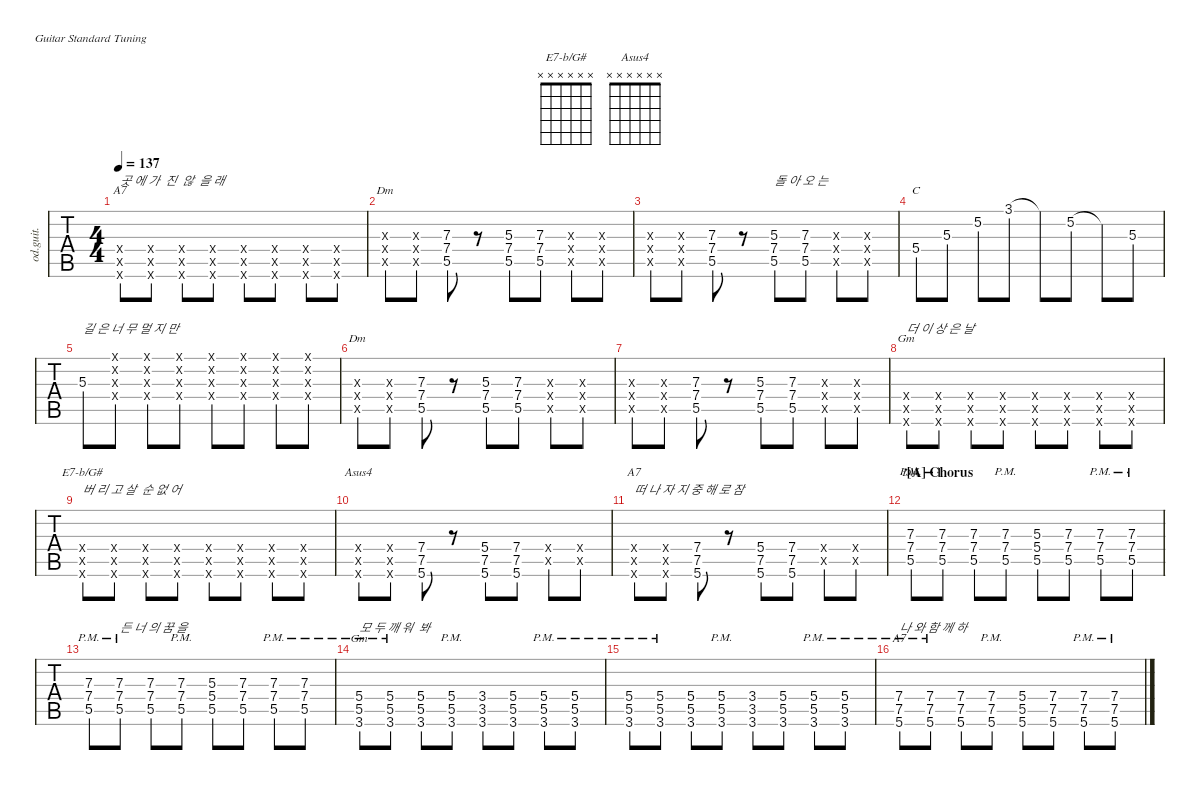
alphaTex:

\defaultSystemsLayout 4
\hideDynamics
\bracketExtendMode nobrackets
\track ("Guitar3" "od.guit.") {instrument overdrivenguitar}
\staff {tabs}
\tuning (E4 B3 G3 D3 A2 E2)
\chord ("Dm" x x x x x x)
\chord ("A7" x x x x x x)
\chord ("Gm" x x x x x x)
\chord ("C" x x x 5 x x) {showdiagram false showfingering false}
\chord ("E7-b/G#" x x x x x x)
\chord ("Asus4" x x x x x x)
\chord ("Dm" x x 7 7 5 x) {firstfret 5 showdiagram false showfingering false}
\chord ("Gm" x x x 5 5 3) {showdiagram false showfingering false}
\chord ("A7" x x x 7 7 5) {firstfret 5 showdiagram false showfingering false}
\ts (4 4)
\tempo 137
\clef g2
\ks f
(7.5{x acc forcenatural} 7.4{x acc forcenatural} 5.6{x acc forcenatural}).8{ch "A7" txt "곳 에 가  진  않  을 래" dy mf} (7.5{x acc forcenatural} 7.4{x acc forcenatural} 5.6{x acc forcenatural}).8 (7.5{x acc forcenatural} 7.4{x acc forcenatural} 5.6{x acc forcenatural}).8 (7.5{x acc forcenatural} 7.4{x acc forcenatural} 5.6{x acc forcenatural}).8 (7.5{x acc forcenatural} 7.4{x acc forcenatural} 5.6{x acc forcenatural}).8 (7.5{x acc forcenatural} 7.4{x acc forcenatural} 5.6{x acc forcenatural}).8 (7.5{x acc forcenatural} 7.4{x acc forcenatural} 5.6{x acc forcenatural}).8 (7.5{x acc forcenatural} 7.4{x acc forcenatural} 5.6{x acc forcenatural}).8 |
(5.5{x acc forcenatural} 7.4{x acc forcenatural} 7.3{x acc forcenatural}).8{ch "Dm"} (5.5{x acc forcenatural} 7.4{x acc forcenatural} 7.3{x acc forcenatural}).8 (5.5{acc forcenatural} 7.4{acc forcenatural} 7.3{acc forcenatural}).8 r.8 (5.5{acc forcenatural} 7.4{acc forcenatural} 5.3{acc forcenatural}).8 (5.5{acc forcenatural} 7.4{acc forcenatural} 7.3{acc forcenatural}).8 (0.3{x acc forcenatural} 0.4{x acc forcenatural} 0.5{x acc forcenatural}).8 (0.5{x acc forcenatural} 0.4{x acc forcenatural} 0.3{x acc forcenatural}).8 |
(5.5{x acc forcenatural} 7.4{x acc forcenatural} 7.3{x acc forcenatural}).8 (5.5{x acc forcenatural} 7.4{x acc forcenatural} 7.3{x acc forcenatural}).8 (5.5{acc forcenatural} 7.4{acc forcenatural} 7.3{acc forcenatural}).8 r.8 (5.5{acc forcenatural} 7.4{acc forcenatural} 5.3{acc forcenatural}).8{txt "돌 아 오 는"} (5.5{acc forcenatural} 7.4{acc forcenatural} 7.3{acc forcenatural}).8 (0.3{x acc forcenatural} 0.4{x acc forcenatural} 0.5{x acc forcenatural}).8 (0.5{x acc forcenatural} 0.4{x acc forcenatural} 0.3{x acc forcenatural}).8 |
5.4{acc forcenatural}.8{ch "C"} 5.3{acc forcenatural}.8 5.2{acc forcenatural}.8 3.1{acc forcenatural}.8 3.1{t acc forcenatural}.8 5.2{acc forcenatural}.8 5.2{t acc forcenatural}.8 5.3{acc forcenatural}.8 |
5.3{acc forcenatural}.8{txt "길 은 너 무 멀 지 만"} (0.4{x acc forcenatural} 0.3{x acc forcenatural} 0.2{x acc forcenatural} 0.1{x acc forcenatural}).8 (0.4{x acc forcenatural} 0.3{x acc forcenatural} 0.2{x acc forcenatural} 0.1{x acc forcenatural}).8 (0.4{x acc forcenatural} 0.3{x acc forcenatural} 0.2{x acc forcenatural} 0.1{x acc forcenatural}).8 (0.4{x acc forcenatural} 0.3{x acc forcenatural} 0.2{x acc forcenatural} 0.1{x acc forcenatural}).8 (0.4{x acc forcenatural} 0.3{x acc forcenatural} 0.2{x acc forcenatural} 0.1{x acc forcenatural}).8 (0.4{x acc forcenatural} 0.3{x acc forcenatural} 0.2{x acc forcenatural} 0.1{x acc forcenatural}).8 (0.4{x acc forcenatural} 0.3{x acc forcenatural} 0.2{x acc forcenatural} 0.1{x acc forcenatural}).8 |
(5.5{x acc forcenatural} 7.4{x acc forcenatural} 7.3{x acc forcenatural}).8{ch "Dm"} (5.5{x acc forcenatural} 7.4{x acc forcenatural} 7.3{x acc forcenatural}).8 (5.5{acc forcenatural} 7.4{acc forcenatural} 7.3{acc forcenatural}).8 r.8 (5.5{acc forcenatural} 7.4{acc forcenatural} 5.3{acc forcenatural}).8 (5.5{acc forcenatural} 7.4{acc forcenatural} 7.3{acc forcenatural}).8 (0.3{x acc forcenatural} 0.4{x acc forcenatural} 0.5{x acc forcenatural}).8 (0.5{x acc forcenatural} 0.4{x acc forcenatural} 0.3{x acc forcenatural}).8 |
(5.5{x acc forcenatural} 7.4{x acc forcenatural} 7.3{x acc forcenatural}).8 (5.5{x acc forcenatural} 7.4{x acc forcenatural} 7.3{x acc forcenatural}).8 (5.5{acc forcenatural} 7.4{acc forcenatural} 7.3{acc forcenatural}).8 r.8 (5.5{acc forcenatural} 7.4{acc forcenatural} 5.3{acc forcenatural}).8 (5.5{acc forcenatural} 7.4{acc forcenatural} 7.3{acc forcenatural}).8 (0.3{x acc forcenatural} 0.4{x acc forcenatural} 0.5{x acc forcenatural}).8 (0.5{x acc forcenatural} 0.4{x acc forcenatural} 0.3{x acc forcenatural}).8 |
(3.6{x acc forcenatural} 5.5{x acc forcenatural} 5.4{x acc forcenatural}).8{ch "Gm" txt "더 이 상 은 날"} (3.6{x acc forcenatural} 5.5{x acc forcenatural} 5.4{x acc forcenatural}).8 (3.6{x acc forcenatural} 5.5{x acc forcenatural} 5.4{x acc forcenatural}).8 (3.6{x acc forcenatural} 5.5{x acc forcenatural} 5.4{x acc forcenatural}).8 (3.6{x acc forcenatural} 5.5{x acc forcenatural} 5.4{x acc forcenatural}).8 (3.6{x acc forcenatural} 5.5{x acc forcenatural} 5.4{x acc forcenatural}).8 (3.6{x acc forcenatural} 5.5{x acc forcenatural} 5.4{x acc forcenatural}).8 (3.6{x acc forcenatural} 5.5{x acc forcenatural} 5.4{x acc forcenatural}).8 |
(4.6{x acc b} 7.5{x acc forcenatural} 6.4{x acc b}).8{ch "E7-b/G#" txt "버 리 고 살  순 없 어"} (4.6{x acc b} 7.5{x acc forcenatural} 6.4{x acc b}).8 (4.6{x acc b} 7.5{x acc forcenatural} 6.4{x acc b}).8 (4.6{x acc b} 7.5{x acc forcenatural} 6.4{x acc b}).8 (4.6{x acc b} 7.5{x acc forcenatural} 6.4{x acc b}).8 (4.6{x acc b} 7.5{x acc forcenatural} 6.4{x acc b}).8 (4.6{x acc b} 7.5{x acc forcenatural} 6.4{x acc b}).8 (4.6{x acc b} 7.5{x acc forcenatural} 6.4{x acc b}).8 |
(5.5{x acc forcenatural} 7.4{x acc forcenatural} 0.6{x acc forcenatural}).8{ch "Asus4"} (5.5{x acc forcenatural} 7.4{x acc forcenatural} 0.6{x acc forcenatural}).8 (7.5{acc forcenatural} 7.4{acc forcenatural} 5.6{acc forcenatural}).8 r.8 (7.5{acc forcenatural} 5.4{acc forcenatural} 5.6{acc forcenatural}).8 (7.5{acc forcenatural} 7.4{acc forcenatural} 5.6{acc forcenatural}).8 (0.4{x acc forcenatural} 0.5{x acc forcenatural}).8 (0.5{x acc forcenatural} 0.4{x acc forcenatural}).8 |
(5.5{x acc forcenatural} 7.4{x acc forcenatural} 0.6{x acc forcenatural}).8{ch "A7" txt "떠 나 자 지 중 해 로 잠"} (5.5{x acc forcenatural} 7.4{x acc forcenatural} 0.6{x acc forcenatural}).8 (7.5{acc forcenatural} 7.4{acc forcenatural} 5.6{acc forcenatural}).8 r.8 (7.5{acc forcenatural} 5.4{acc forcenatural} 5.6{acc forcenatural}).8 (7.5{acc forcenatural} 7.4{acc forcenatural} 5.6{acc forcenatural}).8 (0.4{x acc forcenatural} 0.5{x acc forcenatural}).8 (0.5{x acc forcenatural} 0.4{x acc forcenatural}).8 |
\section ("A" "Chorus")
(5.5{pm acc forcenatural} 7.4{pm acc forcenatural} 7.3{pm acc forcenatural}).8{ch "Dm"} (5.5{pm acc forcenatural} 7.4{pm acc forcenatural} 7.3{pm acc forcenatural}).8 (5.5{acc forcenatural} 7.4{acc forcenatural} 7.3{acc forcenatural}).8 (5.5{pm acc forcenatural} 7.4{pm acc forcenatural} 7.3{pm acc forcenatural}).8 (5.4{acc forcenatural} 5.3{acc forcenatural} 5.5{acc forcenatural}).8 (7.4{acc forcenatural} 5.5{acc forcenatural} 7.3{acc forcenatural}).8 (7.4{pm acc forcenatural} 5.5{pm acc forcenatural} 7.3{pm acc forcenatural}).8 (7.4{pm acc forcenatural} 5.5{pm acc forcenatural} 7.3{pm acc forcenatural}).8 |
(5.5{pm acc forcenatural} 7.4{pm acc forcenatural} 7.3{pm acc forcenatural}).8 (5.5{pm acc forcenatural} 7.4{pm acc forcenatural} 7.3{pm acc forcenatural}).8{txt "든 너 의 꿈 을"} (5.5{acc forcenatural} 7.4{acc forcenatural} 7.3{acc forcenatural}).8 (5.5{pm acc forcenatural} 7.4{pm acc forcenatural} 7.3{pm acc forcenatural}).8 (5.4{acc forcenatural} 5.3{acc forcenatural} 5.5{acc forcenatural}).8 (7.4{acc forcenatural} 5.5{acc forcenatural} 7.3{acc forcenatural}).8 (7.4{pm acc forcenatural} 5.5{pm acc forcenatural} 7.3{pm acc forcenatural}).8 (7.4{pm acc forcenatural} 5.5{pm acc forcenatural} 7.3{pm acc forcenatural}).8 |
(5.5{pm acc forcenatural} 5.4{pm acc forcenatural} 3.6{pm acc forcenatural}).8{ch "Gm" txt "모 두 깨 워  봐 "} (5.5{pm acc forcenatural} 5.4{pm acc forcenatural} 3.6{pm acc forcenatural}).8 (5.5{acc forcenatural} 5.4{acc forcenatural} 3.6{acc forcenatural}).8 (5.5{pm acc forcenatural} 5.4{pm acc forcenatural} 3.6{pm acc forcenatural}).8 (3.4{acc forcenatural} 3.5{acc forcenatural} 3.6{acc forcenatural}).8 (5.4{acc forcenatural} 5.5{acc forcenatural} 3.6{acc forcenatural}).8 (5.4{pm acc forcenatural} 5.5{pm acc forcenatural} 3.6{pm acc forcenatural}).8 (5.4{pm acc forcenatural} 5.5{pm acc forcenatural} 3.6{pm acc forcenatural}).8 |
(5.5{pm acc forcenatural} 5.4{pm acc forcenatural} 3.6{pm acc forcenatural}).8 (5.5{pm acc forcenatural} 5.4{pm acc forcenatural} 3.6{pm acc forcenatural}).8 (5.5{acc forcenatural} 5.4{acc forcenatural} 3.6{acc forcenatural}).8 (5.5{pm acc forcenatural} 5.4{pm acc forcenatural} 3.6{pm acc forcenatural}).8 (3.4{acc forcenatural} 3.5{acc forcenatural} 3.6{acc forcenatural}).8 (5.4{acc forcenatural} 5.5{acc forcenatural} 3.6{acc forcenatural}).8 (5.4{pm acc forcenatural} 5.5{pm acc forcenatural} 3.6{pm acc forcenatural}).8 (5.4{pm acc forcenatural} 5.5{pm acc forcenatural} 3.6{pm acc forcenatural}).8 |
(7.5{pm acc forcenatural} 7.4{pm acc forcenatural} 5.6{pm acc forcenatural}).8{ch "A7" txt "나 와 함 께 하"} (7.5{pm acc forcenatural} 7.4{pm acc forcenatural} 5.6{pm acc forcenatural}).8 (7.5{acc forcenatural} 7.4{acc forcenatural} 5.6{acc forcenatural}).8 (7.5{pm acc forcenatural} 7.4{pm acc forcenatural} 5.6{pm acc forcenatural}).8 (5.4{acc forcenatural} 5.5{acc forcenatural} 5.6{acc forcenatural}).8 (7.4{acc forcenatural} 7.5{acc forcenatural} 5.6{acc forcenatural}).8 (7.4{pm acc forcenatural} 7.5{pm acc forcenatural} 5.6{pm acc forcenatural}).8 (7.4{pm acc forcenatural} 7.5{pm acc forcenatural} 5.6{pm acc forcenatural}).8
